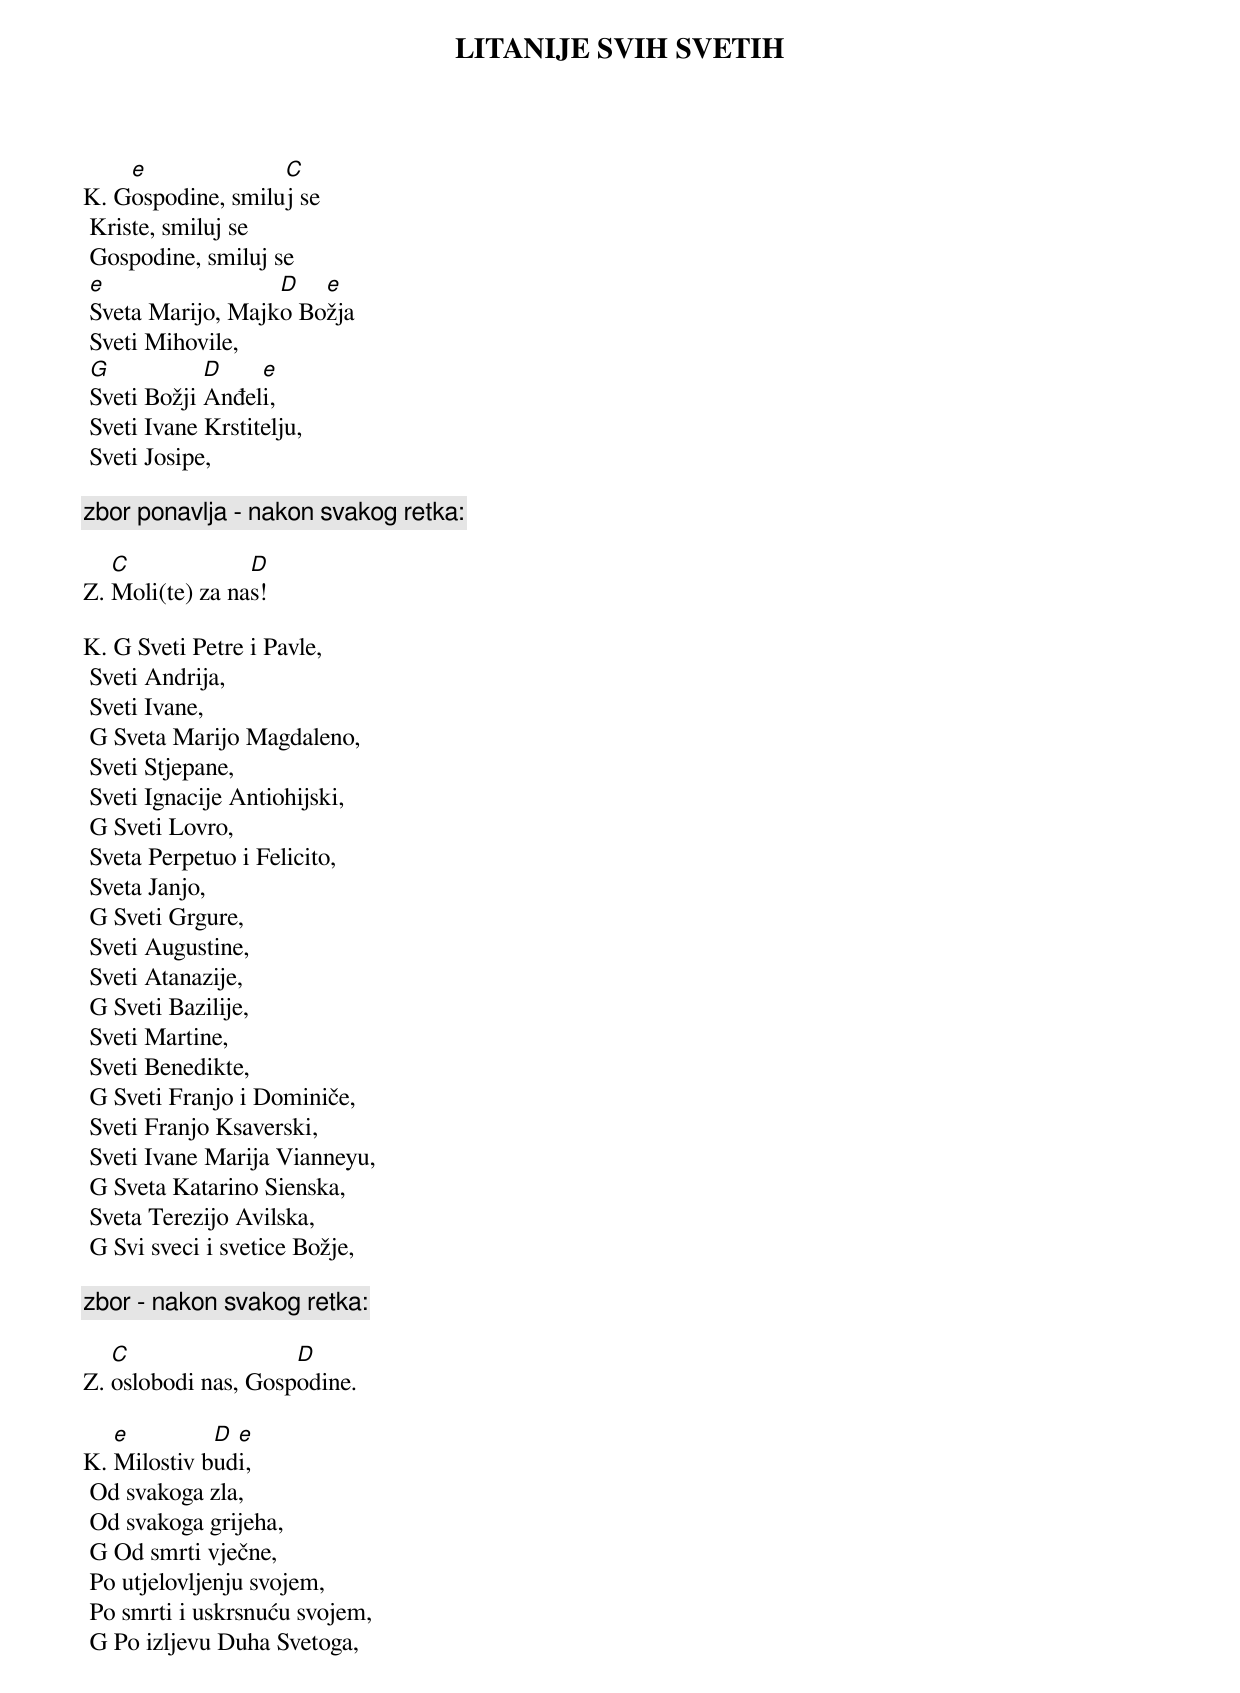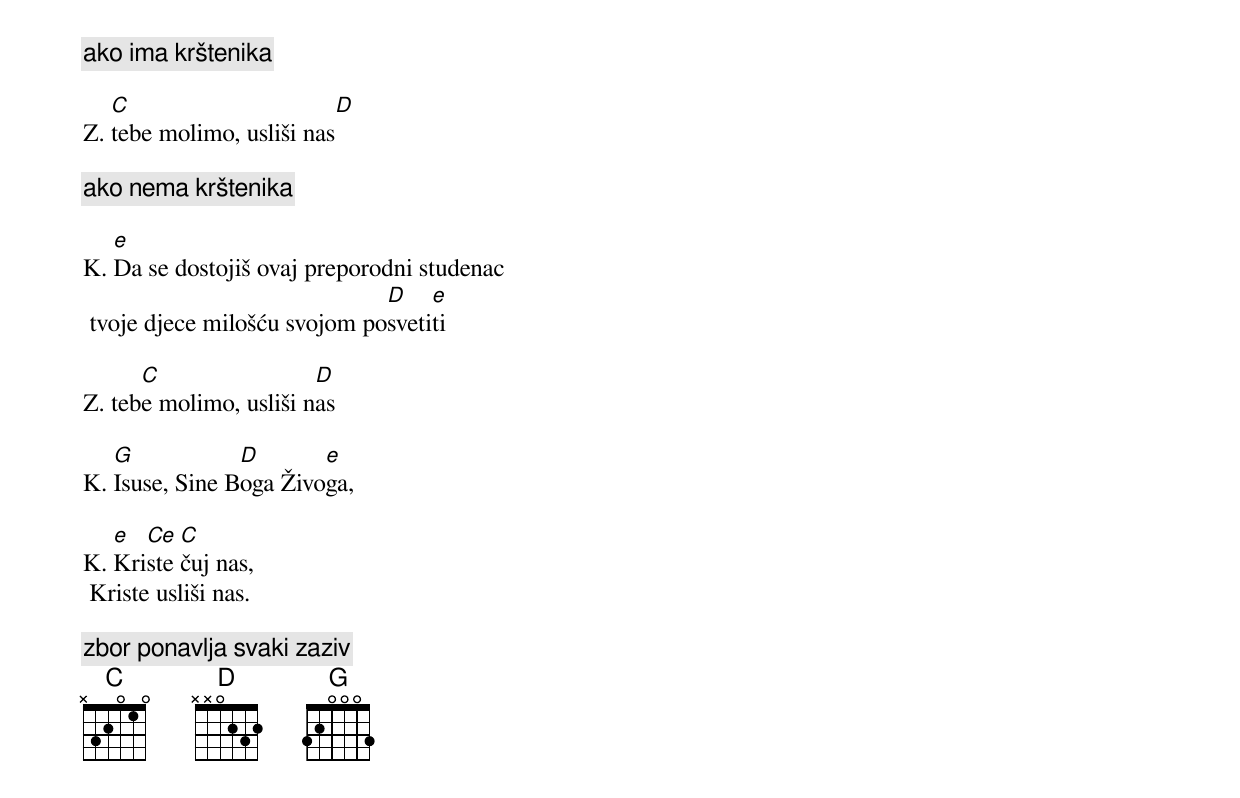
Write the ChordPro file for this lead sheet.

{title: LITANIJE SVIH SVETIH}

K.	G[e]ospodine, smilu[C]j se
	Kriste, smiluj se
	Gospodine, smiluj se
	[e]Sveta Marijo, Majk[D]o Bo[e]žja
	Sveti Mihovile,
	[G]Sveti Božji [D]Anđel[e]i,
	Sveti Ivane Krstitelju,
	Sveti Josipe,

{comment: zbor ponavlja - nakon svakog retka: }

Z.	[C]Moli(te) za na[D]s!

K.	G Sveti Petre i Pavle,
	Sveti Andrija,
	Sveti Ivane,
	G Sveta Marijo Magdaleno,
	Sveti Stjepane,
	Sveti Ignacije Antiohijski,
	G Sveti Lovro,
	Sveta Perpetuo i Felicito,
	Sveta Janjo,
	G Sveti Grgure,
	Sveti Augustine,
	Sveti Atanazije,
	G Sveti Bazilije,
	Sveti Martine,
	Sveti Benedikte,
	G Sveti Franjo i Dominiče,
	Sveti Franjo Ksaverski,
	Sveti Ivane Marija Vianneyu,
	G Sveta Katarino Sienska,
	Sveta Terezijo Avilska,
	G Svi sveci i svetice Božje,

{comment: zbor - nakon svakog retka: }

Z.	[C]oslobodi nas, Gosp[D]odine.

K.	[e]Milostiv b[D]ud[e]i,
	Od svakoga zla,
	Od svakoga grijeha,
	G Od smrti vječne,
	Po utjelovljenju svojem,
	Po smrti i uskrsnuću svojem,
	G Po izljevu Duha Svetoga,

{comment: ako ima krštenika}

Z.	[C]tebe molimo, usliši nas[D]

{comment: ako nema krštenika}

K.	[e]Da se dostojiš ovaj preporodni studenac
	tvoje djece milošću svojom po[D]sveti[e]ti

Z.	teb[C]e molimo, usliši n[D]as

K.	[G]Isuse, Sine B[D]oga Živo[e]ga,

K.	[e]Kri[Ce]ste [C]čuj nas,
	Kriste usliši nas.

{comment: zbor ponavlja svaki zaziv}
